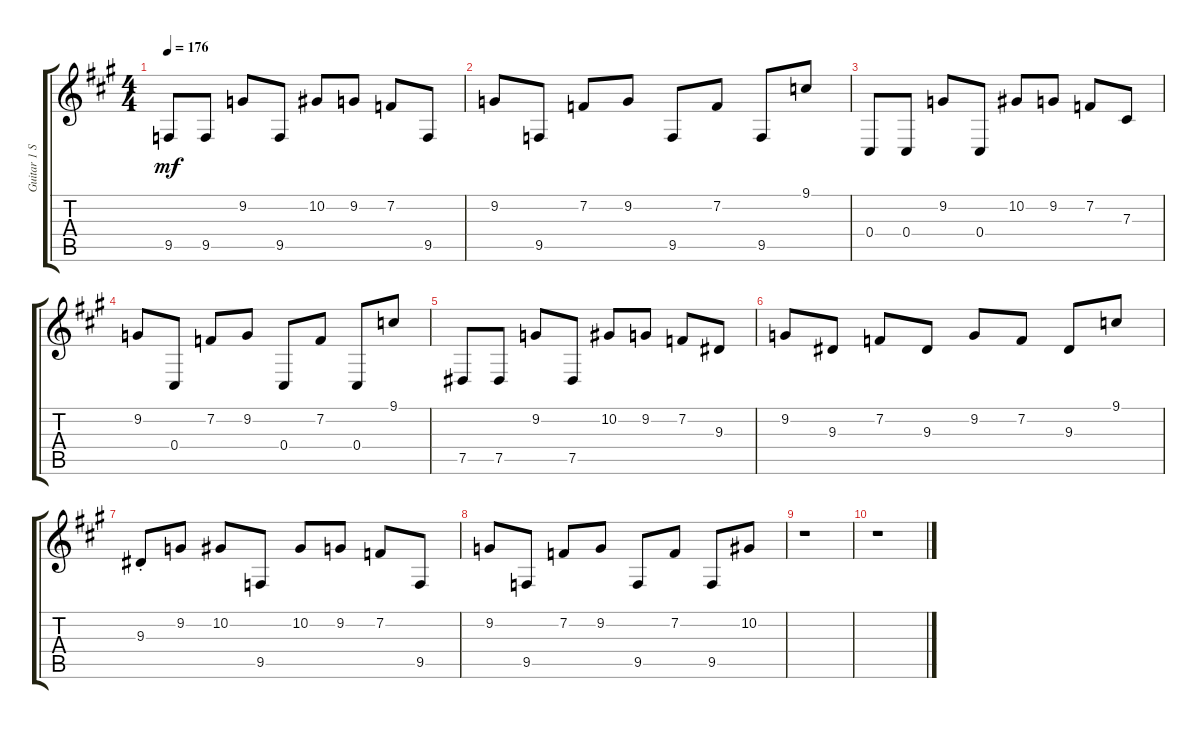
\track ("Guitar 1 Synth" "Guitar 1 S") {instrument lead1square}
\staff {score tabs}
\tuning (Eb4 Bb3 Gb3 Db3 Ab2 Db2) {hide}
\ts (4 4)
\tempo 176
\clef g2
\ks a
9.5.8{dy mf} 9.5.8 9.2.8 9.5.8 10.2.8 9.2.8 7.2.8 9.5.8 |
9.2.8 9.5.8 7.2.8 9.2.8 9.5.8 7.2.8 9.5.8 9.1.8 |
0.4.8 0.4.8 9.2.8 0.4.8 10.2.8 9.2.8 7.2.8 7.3.8 |
9.2.8 0.4.8 7.2.8 9.2.8 0.4.8 7.2.8 0.4.8 9.1.8 |
7.5.8 7.5.8 9.2.8 7.5.8 10.2.8 9.2.8 7.2.8 9.3.8 |
9.2.8 9.3.8 7.2.8 9.3.8 9.2.8 7.2.8 9.3.8 9.1.8 |
9.3{st}.8 9.2.8 10.2.8 9.5.8 10.2.8 9.2.8 7.2.8 9.5.8 |
9.2.8 9.5.8 7.2.8 9.2.8 9.5.8 7.2.8 9.5.8 10.2.8 |
r.1 |
r.1
